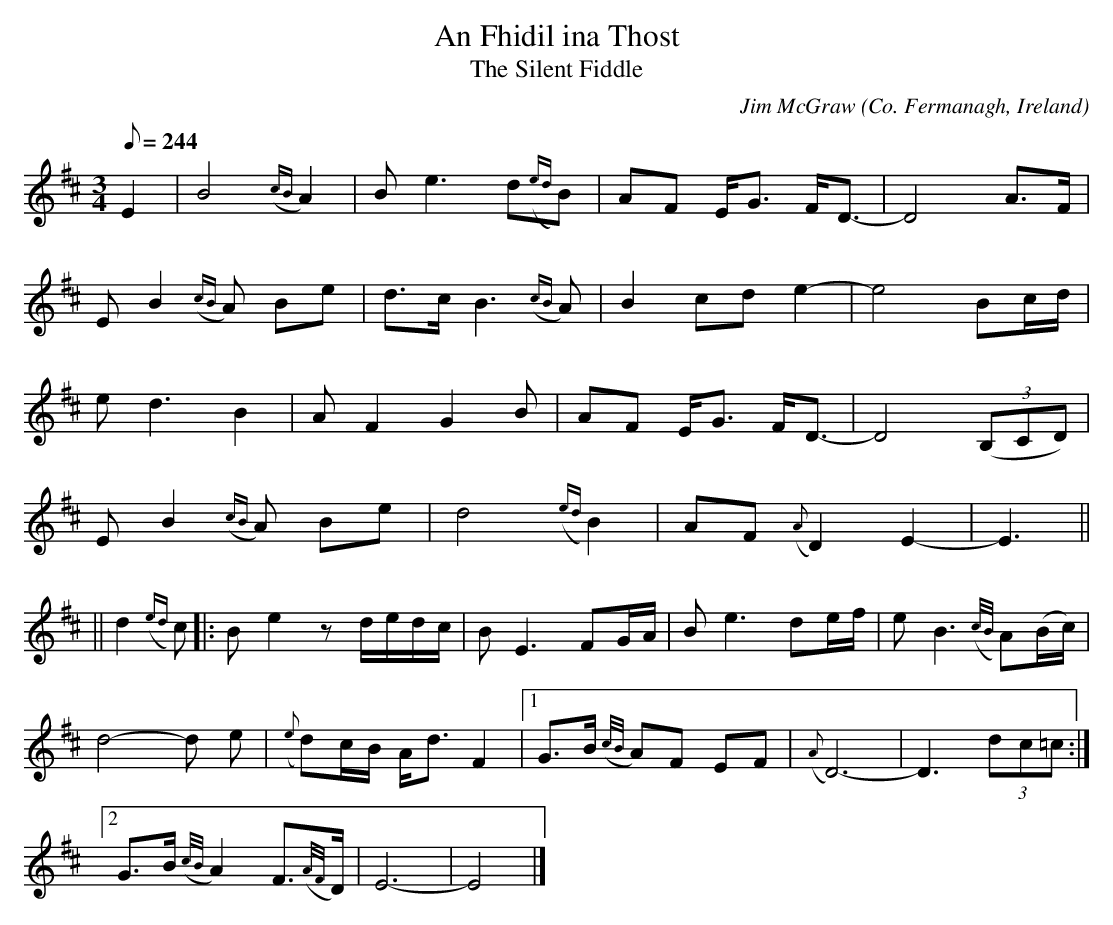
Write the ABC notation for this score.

X:1
T:An Fhidil ina Thost
T:The Silent Fiddle
C:Jim McGraw
O:Co. Fermanagh, Ireland
L:1/8
Q:244
M:3/4
K:Edor
E2|B4 ({cB}A2)|B e3 d({ed}B)|AF E<G F<D-|D4 A>F|
E B2 ({cB}A) Be|d>c B3 ({cB}A)|B2 cd e2-|e4 Bc/d/|
e d3 B2|A F2 G2 B|AF E<G F<D-|D4 (3(B,CD)|
E B2 ({cB}A) Be|d4 ({ed}B2)|AF ({A}D2) E2-|E3||
||d2 ({ed}c)|:B e2 z d/e/d/c/|B E3 FG/A/|B  e3 de/f/|e B3 ({c/B/}A)(B/c/)|
d4-d e|({e}d)c/B/ A<d F2|[1G>B ({c/B/}A)F EF|({A}D6)-|D3 (3dc=c:|
[2G>B ({c/B/}A2) F>({A/F/}D)|E6-|E4|]
